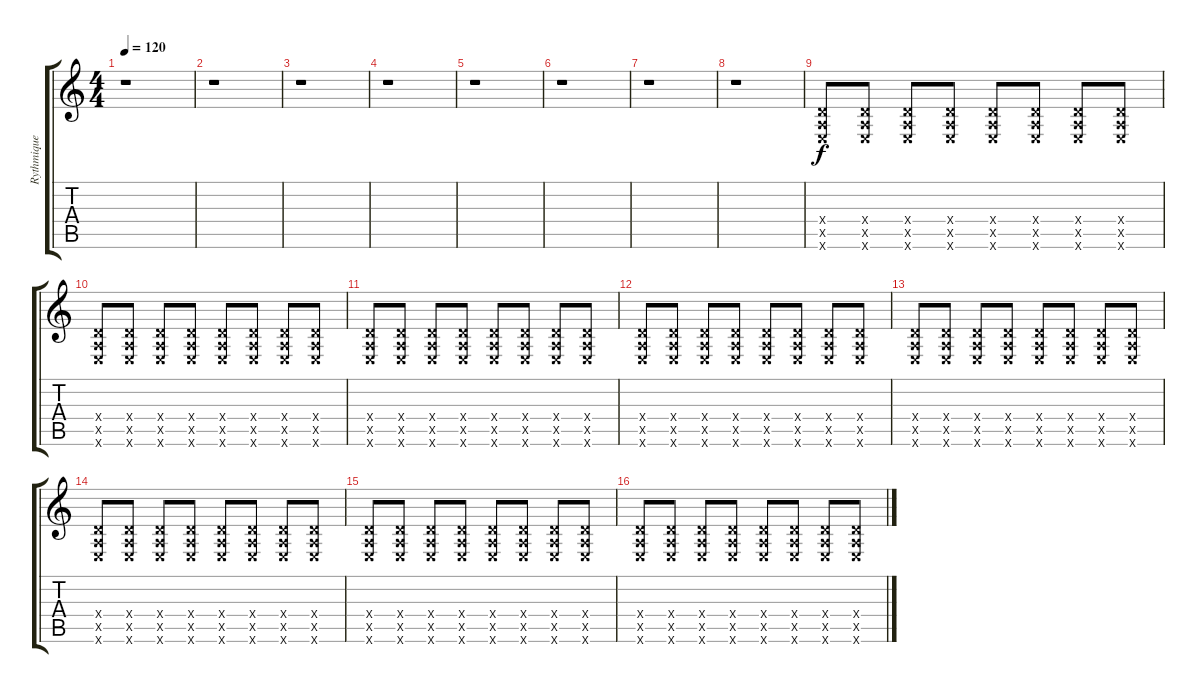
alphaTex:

\track ("Rythmique (Black Francis)" "Rythmique ") {instrument distortionguitar}
\staff {score tabs}
\tuning (E4 B3 G3 D3 A2 E2) {hide}
\ts (4 4)
\tempo 120
\clef g2
\ks c
r.1{dy f instrument distortionguitar} |
r.1 |
r.1 |
r.1 |
r.1 |
r.1 |
r.1 |
r.1 |
(0.4{x} 0.5{x} 0.6{x}).8 (0.4{x} 0.5{x} 0.6{x}).8 (0.4{x} 0.5{x} 0.6{x}).8 (0.4{x} 0.5{x} 0.6{x}).8 (0.4{x} 0.5{x} 0.6{x}).8 (0.4{x} 0.5{x} 0.6{x}).8 (0.4{x} 0.5{x} 0.6{x}).8 (0.4{x} 0.5{x} 0.6{x}).8 |
(0.4{x} 0.5{x} 0.6{x}).8 (0.4{x} 0.5{x} 0.6{x}).8 (0.4{x} 0.5{x} 0.6{x}).8 (0.4{x} 0.5{x} 0.6{x}).8 (0.4{x} 0.5{x} 0.6{x}).8 (0.4{x} 0.5{x} 0.6{x}).8 (0.4{x} 0.5{x} 0.6{x}).8 (0.4{x} 0.5{x} 0.6{x}).8 |
(0.4{x} 0.5{x} 0.6{x}).8 (0.4{x} 0.5{x} 0.6{x}).8 (0.4{x} 0.5{x} 0.6{x}).8 (0.4{x} 0.5{x} 0.6{x}).8 (0.4{x} 0.5{x} 0.6{x}).8 (0.4{x} 0.5{x} 0.6{x}).8 (0.4{x} 0.5{x} 0.6{x}).8 (0.4{x} 0.5{x} 0.6{x}).8 |
(0.4{x} 0.5{x} 0.6{x}).8 (0.4{x} 0.5{x} 0.6{x}).8 (0.4{x} 0.5{x} 0.6{x}).8 (0.4{x} 0.5{x} 0.6{x}).8 (0.4{x} 0.5{x} 0.6{x}).8 (0.4{x} 0.5{x} 0.6{x}).8 (0.4{x} 0.5{x} 0.6{x}).8 (0.4{x} 0.5{x} 0.6{x}).8 |
(0.4{x} 0.5{x} 0.6{x}).8 (0.4{x} 0.5{x} 0.6{x}).8 (0.4{x} 0.5{x} 0.6{x}).8 (0.4{x} 0.5{x} 0.6{x}).8 (0.4{x} 0.5{x} 0.6{x}).8 (0.4{x} 0.5{x} 0.6{x}).8 (0.4{x} 0.5{x} 0.6{x}).8 (0.4{x} 0.5{x} 0.6{x}).8 |
(0.4{x} 0.5{x} 0.6{x}).8 (0.4{x} 0.5{x} 0.6{x}).8 (0.4{x} 0.5{x} 0.6{x}).8 (0.4{x} 0.5{x} 0.6{x}).8 (0.4{x} 0.5{x} 0.6{x}).8 (0.4{x} 0.5{x} 0.6{x}).8 (0.4{x} 0.5{x} 0.6{x}).8 (0.4{x} 0.5{x} 0.6{x}).8 |
(0.4{x} 0.5{x} 0.6{x}).8 (0.4{x} 0.5{x} 0.6{x}).8 (0.4{x} 0.5{x} 0.6{x}).8 (0.4{x} 0.5{x} 0.6{x}).8 (0.4{x} 0.5{x} 0.6{x}).8 (0.4{x} 0.5{x} 0.6{x}).8 (0.4{x} 0.5{x} 0.6{x}).8 (0.4{x} 0.5{x} 0.6{x}).8 |
(0.4{x} 0.5{x} 0.6{x}).8 (0.4{x} 0.5{x} 0.6{x}).8 (0.4{x} 0.5{x} 0.6{x}).8 (0.4{x} 0.5{x} 0.6{x}).8 (0.4{x} 0.5{x} 0.6{x}).8 (0.4{x} 0.5{x} 0.6{x}).8 (0.4{x} 0.5{x} 0.6{x}).8 (0.4{x} 0.5{x} 0.6{x}).8
